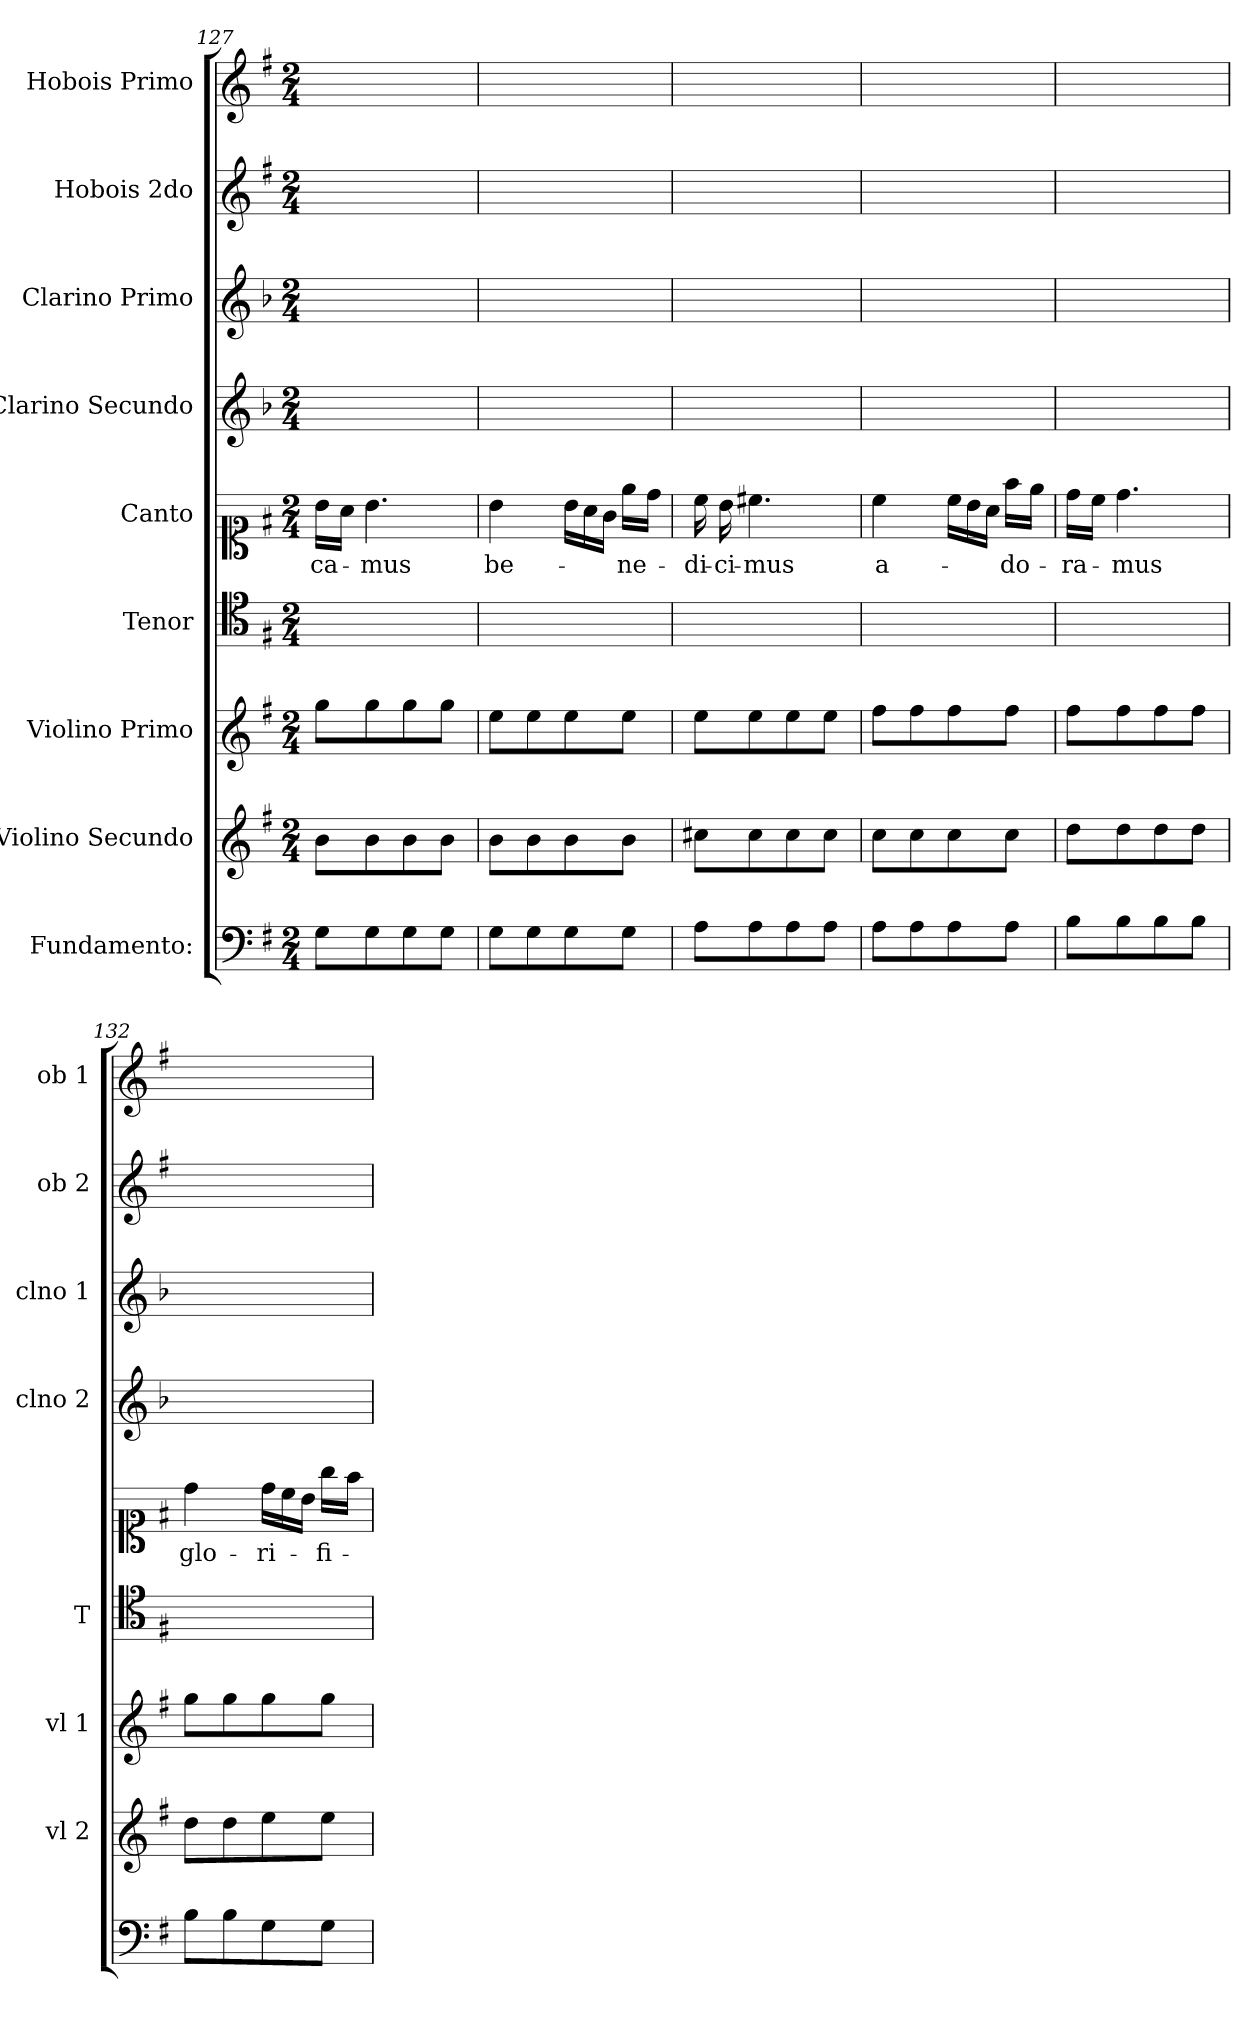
**kern	**kern	**kern	**kern	**kern	**text	**kern	**kern	**kern	**kern
*part9	*part8	*part7	*part6	*part5	*part5	*part4	*part3	*part2	*part1
*staff9	*staff8	*staff7	*staff6	*staff5	*staff5	*staff4	*staff3	*staff2	*staff1
*I"Fundamento:	*I"Violino Secundo	*I"Violino Primo	*I"Tenor	*I"Canto	*	*I"Clarino Secundo	*I"Clarino Primo	*I"Hobois 2do	*I"Hobois Primo
*	*I'vl 2	*I'vl 1	*I'T	*	*	*I'clno 2	*I'clno 1	*I'ob 2	*I'ob 1
*clefF4	*clefG2	*clefG2	*clefC4	*clefC1	*	*clefG2	*clefG2	*clefG2	*clefG2
*	*	*	*	*	*	*ITrd-1c-2	*ITrd-1c-2	*	*
*k[f#]	*k[f#]	*k[f#]	*k[f#]	*k[f#]	*	*k[f#]	*k[f#]	*k[f#]	*k[f#]
*M2/4	*M2/4	*M2/4	*M2/4	*M2/4	*	*M2/4	*M2/4	*M2/4	*M2/4
=127	=127	=127	=127	=127	=127	=127	=127	=127	=127
8G\L	8b\L	8gg\L	2ryy	16b\LL	-ca-	2ryy	2ryy	2ryy	2ryy
.	.	.	.	16a\JJ	.	.	.	.	.
8G\	8b\	8gg\	.	4.b\	-mus	.	.	.	.
8G\	8b\	8gg\	.	.	.	.	.	.	.
8G\J	8b\J	8gg\J	.	.	.	.	.	.	.
=128	=128	=128	=128	=128	=128	=128	=128	=128	=128
8G\L	8b\L	8ee\L	2ryy	4b\	be-	2ryy	2ryy	2ryy	2ryy
8G\	8b\	8ee\	.	.	.	.	.	.	.
*	*	*	*	*Xtuplet	*	*	*	*	*
8G\	8b\	8ee\	.	24b\LL	.	.	.	.	.
.	.	.	.	24a\	.	.	.	.	.
.	.	.	.	24g\JJ	.	.	.	.	.
8G\J	8b\J	8ee\J	.	16ee\LL	-ne-	.	.	.	.
.	.	.	.	16dd\JJ	.	.	.	.	.
=129	=129	=129	=129	=129	=129	=129	=129	=129	=129
8A\L	8cc#X\L	8ee\L	2ryy	16cc\	-di-	2ryy	2ryy	2ryy	2ryy
.	.	.	.	16b\	-ci-	.	.	.	.
8A\	8cc#\	8ee\	.	4.cc#X\	-mus	.	.	.	.
8A\	8cc#\	8ee\	.	.	.	.	.	.	.
8A\J	8cc#\J	8ee\J	.	.	.	.	.	.	.
=130	=130	=130	=130	=130	=130	=130	=130	=130	=130
8A\L	8cc\L	8ff#\L	2ryy	4cc\	a-	2ryy	2ryy	2ryy	2ryy
8A\	8cc\	8ff#\	.	.	.	.	.	.	.
8A\	8cc\	8ff#\	.	24cc\LL	.	.	.	.	.
.	.	.	.	24b\	.	.	.	.	.
.	.	.	.	24a\JJ	.	.	.	.	.
8A\J	8cc\J	8ff#\J	.	16ff#\LL	-do-	.	.	.	.
.	.	.	.	16ee\JJ	.	.	.	.	.
=131	=131	=131	=131	=131	=131	=131	=131	=131	=131
8B\L	8dd\L	8ff#\L	2ryy	16dd\LL	-ra-	2ryy	2ryy	2ryy	2ryy
.	.	.	.	16cc\JJ	.	.	.	.	.
8B\	8dd\	8ff#\	.	4.dd\	-mus	.	.	.	.
8B\	8dd\	8ff#\	.	.	.	.	.	.	.
8B\J	8dd\J	8ff#\J	.	.	.	.	.	.	.
=132	=132	=132	=132	=132	=132	=132	=132	=132	=132
8B\L	8dd\L	8gg\L	2ryy	4dd\	glo-	2ryy	2ryy	2ryy	2ryy
8B\	8dd\	8gg\	.	.	.	.	.	.	.
8G\	8ee\	8gg\	.	24dd\LL	-ri-	.	.	.	.
.	.	.	.	24cc\	.	.	.	.	.
.	.	.	.	24b\JJ	.	.	.	.	.
8G\J	8ee\J	8gg\J	.	16gg\LL	-fi-	.	.	.	.
.	.	.	.	16ff#\JJ	.	.	.	.	.
=	=	=	=	=	=	=	=	=	=
*-	*-	*-	*-	*-	*-	*-	*-	*-	*-
